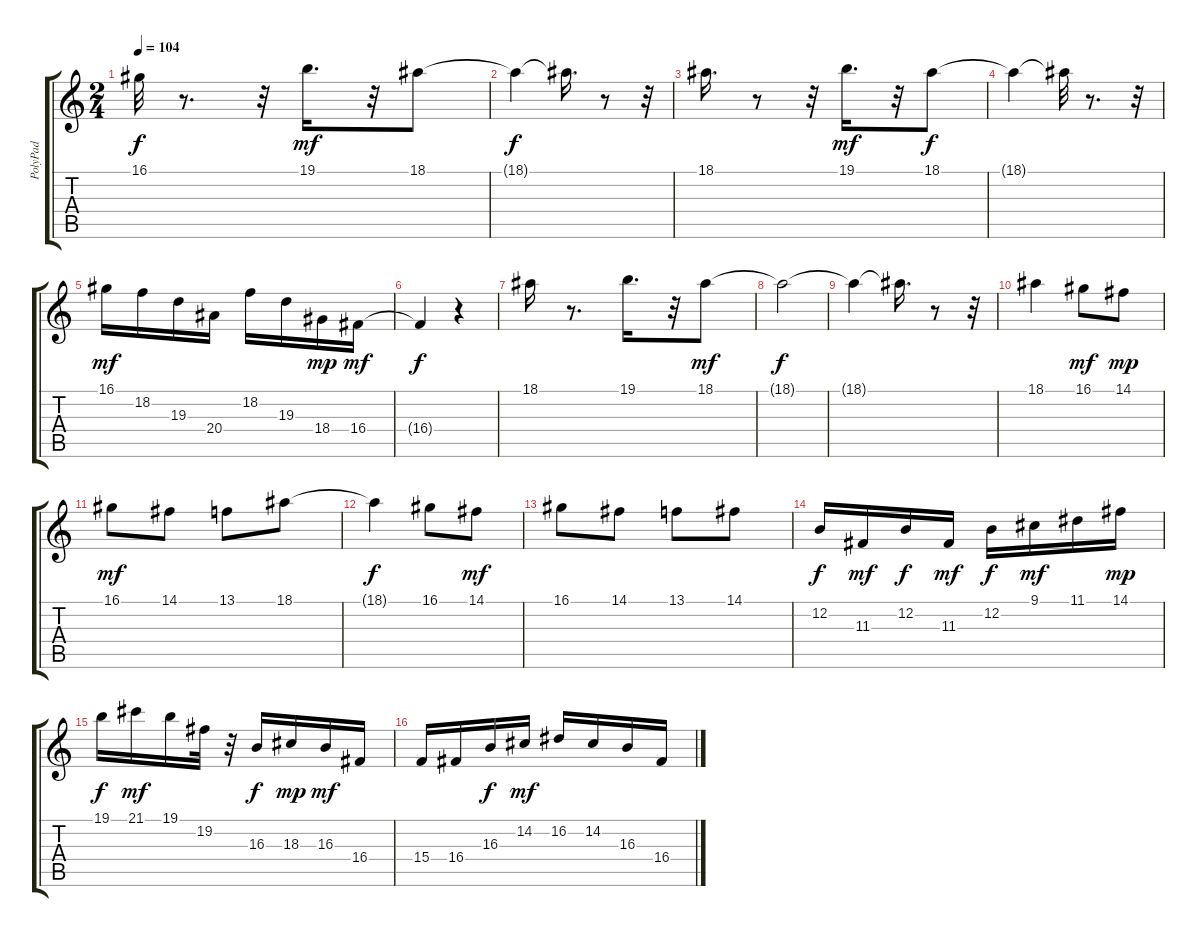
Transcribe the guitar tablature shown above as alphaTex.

\track ("PolyPad " "PolyPad ") {instrument pad3polysynth}
\staff {score tabs}
\tuning (E4 B3 G3 D3 A2 E2) {hide}
\ts (2 4)
\tempo 104
\clef g2
\ks c
16.1{t}.32{dy f} r.8{d} r.32 19.1.16{d dy mf} r.32 18.1.8 |
18.1{t}.4{dy f} 18.1{t}.16{d} r.8 r.32 |
18.1.16{d} r.8 r.32 19.1.16{d dy mf} r.32 18.1.8{dy f} |
18.1{t}.4 18.1{t}.32 r.8{d} r.32 |
16.1.16{dy mf} 18.2.16 19.3.16 20.4.16 18.2.16 19.3.16 18.4.16{dy mp} 16.4.16{dy mf} |
16.4{t}.4{dy f} r.4 |
18.1.16 r.8{d} 19.1.16{d} r.32 18.1.8{dy mf} |
18.1{t}.2{dy f} |
18.1{t}.4 18.1{t}.16{d} r.8 r.32 |
18.1.4 16.1.8{dy mf} 14.1.8{dy mp} |
16.1.8{dy mf} 14.1.8 13.1.8 18.1.8 |
18.1{t}.4{dy f} 16.1.8 14.1.8{dy mf} |
16.1.8 14.1.8 13.1.8 14.1.8 |
12.2.16{dy f} 11.3.16{dy mf} 12.2.16{dy f} 11.3.16{dy mf} 12.2.16{dy f} 9.1.16{dy mf} 11.1.16 14.1.16{dy mp} |
19.1.16{dy f} 21.1.16{dy mf} 19.1.16 19.2.32 r.32 16.3.16{dy f} 18.3.16{dy mp} 16.3.16{dy mf} 16.4.16 |
15.4.16 16.4.16 16.3.16{dy f} 14.2.16{dy mf} 16.2.16 14.2.16 16.3.16 16.4.16
